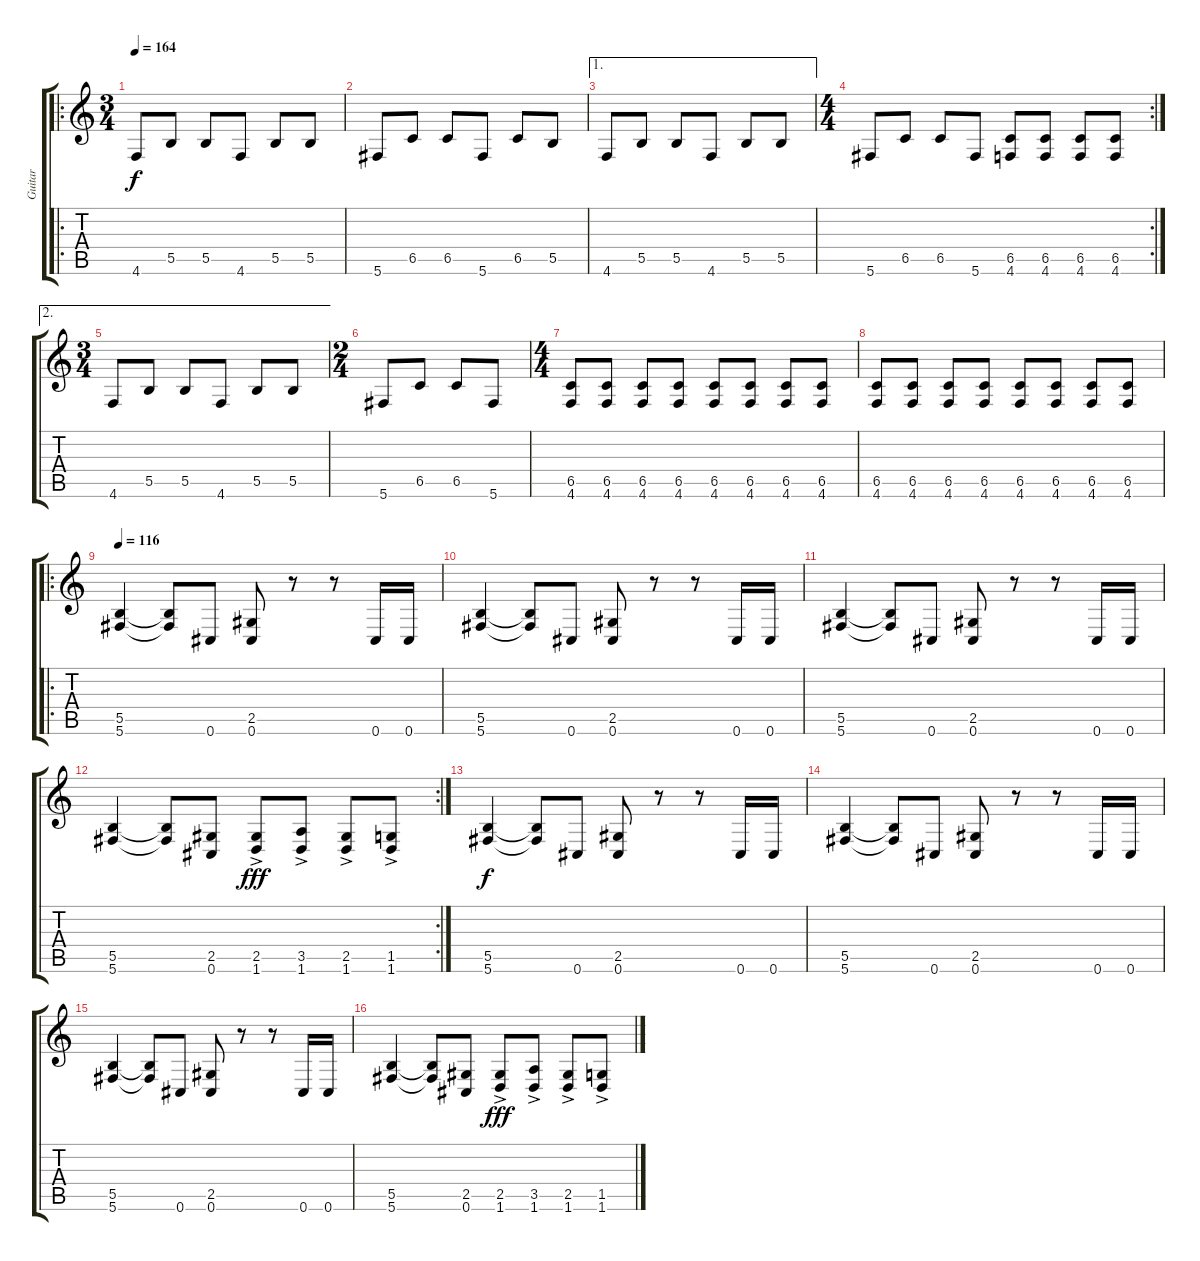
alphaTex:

\track ("Guitar" "Guitar") {instrument overdrivenguitar}
\staff {score tabs}
\tuning (Db4 Ab3 E3 B2 Gb2 Db2) {hide}
\ro
\ts (3 4)
\tempo 164
\clef g2
\ks c
4.6.8{dy f} 5.5.8 5.5.8 4.6.8 5.5.8 5.5.8 |
5.6.8 6.5.8 6.5.8 5.6.8 6.5.8 5.5.8 |
\ae 1
4.6.8 5.5.8 5.5.8 4.6.8 5.5.8 5.5.8 |
\rc 2
\ts (4 4)
5.6.8 6.5.8 6.5.8 5.6.8 (6.5 4.6).8 (6.5 4.6).8 (6.5 4.6).8 (6.5 4.6).8 |
\ae 2
\ts (3 4)
4.6.8 5.5.8 5.5.8 4.6.8 5.5.8 5.5.8 |
\ts (2 4)
5.6.8 6.5.8 6.5.8 5.6.8 |
\ts (4 4)
(6.5 4.6).8 (6.5 4.6).8 (6.5 4.6).8 (6.5 4.6).8 (6.5 4.6).8 (6.5 4.6).8 (6.5 4.6).8 (6.5 4.6).8 |
(6.5 4.6).8 (6.5 4.6).8 (6.5 4.6).8 (6.5 4.6).8 (6.5 4.6).8 (6.5 4.6).8 (6.5 4.6).8 (6.5 4.6).8 |
\ro
\tempo 116
(5.5 5.6).4 (5.5{t} 5.6{t}).8 0.6.8 (2.5 0.6).8 r.8 r.8 0.6.16 0.6.16 |
(5.5 5.6).4 (5.5{t} 5.6{t}).8 0.6.8 (2.5 0.6).8 r.8 r.8 0.6.16 0.6.16 |
(5.5 5.6).4 (5.5{t} 5.6{t}).8 0.6.8 (2.5 0.6).8 r.8 r.8 0.6.16 0.6.16 |
\rc 2
(5.5 5.6).4 (5.5{t} 5.6{t}).8 (2.5 0.6).8 (2.5 1.6{ac}).8{dy fff} (3.5{ac} 1.6).8 (2.5{ac} 1.6).8 (1.5{ac} 1.6).8 |
(5.5 5.6).4{dy f} (5.5{t} 5.6{t}).8 0.6.8 (2.5 0.6).8 r.8 r.8 0.6.16 0.6.16 |
(5.5 5.6).4 (5.5{t} 5.6{t}).8 0.6.8 (2.5 0.6).8 r.8 r.8 0.6.16 0.6.16 |
(5.5 5.6).4 (5.5{t} 5.6{t}).8 0.6.8 (2.5 0.6).8 r.8 r.8 0.6.16 0.6.16 |
(5.5 5.6).4 (5.5{t} 5.6{t}).8 (2.5 0.6).8 (2.5 1.6{ac}).8{dy fff} (3.5{ac} 1.6).8 (2.5{ac} 1.6).8 (1.5{ac} 1.6).8
